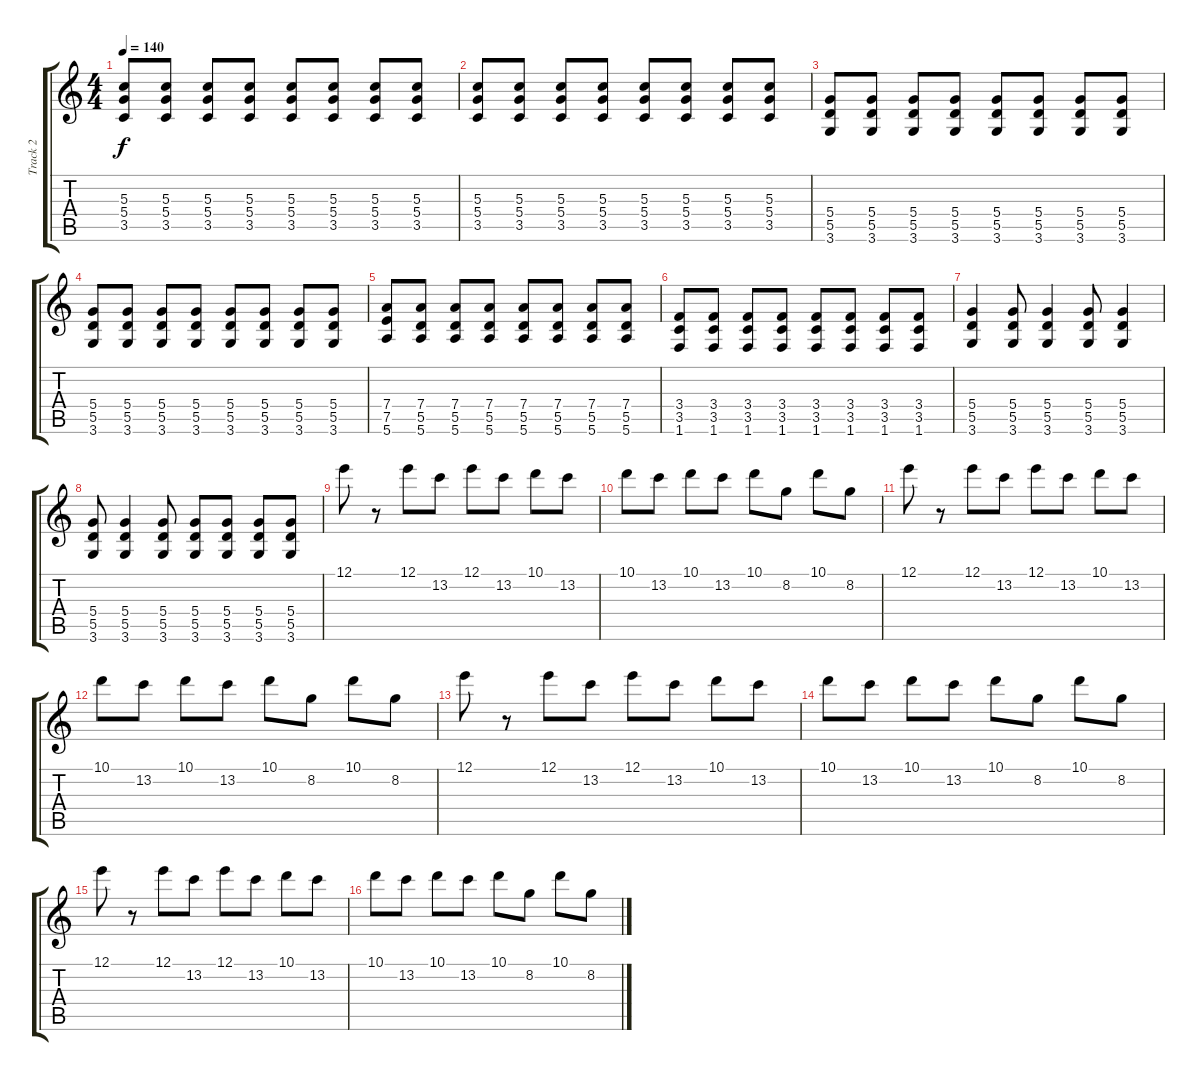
\track ("Track 2" "Track 2") {instrument distortionguitar}
\staff {score tabs}
\tuning (E4 B3 G3 D3 A2 E2) {hide}
\ts (4 4)
\tempo 140
\clef g2
\ks c
(5.3 5.4 3.5).8{dy f instrument acousticguitarnylon} (5.3 5.4 3.5).8 (5.3 5.4 3.5).8 (5.3 5.4 3.5).8 (5.3 5.4 3.5).8 (5.3 5.4 3.5).8 (5.3 5.4 3.5).8 (5.3 5.4 3.5).8 |
(5.3 5.4 3.5).8{instrument acousticguitarnylon} (5.3 5.4 3.5).8 (5.3 5.4 3.5).8 (5.3 5.4 3.5).8 (5.3 5.4 3.5).8 (5.3 5.4 3.5).8 (5.3 5.4 3.5).8 (5.3 5.4 3.5).8 |
(5.4 5.5 3.6).8 (5.4 5.5 3.6).8 (5.4 5.5 3.6).8 (5.4 5.5 3.6).8 (5.4 5.5 3.6).8 (5.4 5.5 3.6).8 (5.4 5.5 3.6).8 (5.4 5.5 3.6).8 |
(5.4 5.5 3.6).8 (5.4 5.5 3.6).8 (5.4 5.5 3.6).8 (5.4 5.5 3.6).8 (5.4 5.5 3.6).8 (5.4 5.5 3.6).8 (5.4 5.5 3.6).8 (5.4 5.5 3.6).8 |
(7.4 7.5 5.6).8 (7.4 5.5 5.6).8 (7.4 5.5 5.6).8 (7.4 5.5 5.6).8 (7.4 5.5 5.6).8 (7.4 5.5 5.6).8 (7.4 5.5 5.6).8 (7.4 5.5 5.6).8 |
(3.4 3.5 1.6).8 (3.4 3.5 1.6).8 (3.4 3.5 1.6).8 (3.4 3.5 1.6).8 (3.4 3.5 1.6).8 (3.4 3.5 1.6).8 (3.4 3.5 1.6).8 (3.4 3.5 1.6).8 |
(5.4 5.5 3.6).4{instrument distortionguitar} (5.4 5.5 3.6).8 (5.4 5.5 3.6).4 (5.4 5.5 3.6).8 (5.4 5.5 3.6).4 |
(5.4 5.5 3.6).8 (5.4 5.5 3.6).4 (5.4 5.5 3.6).8 (5.4 5.5 3.6).8 (5.4 5.5 3.6).8 (5.4 5.5 3.6).8 (5.4 5.5 3.6).8 |
12.1.8 r.8 12.1.8 13.2.8 12.1.8 13.2.8 10.1.8 13.2.8 |
10.1.8 13.2.8 10.1.8 13.2.8 10.1.8 8.2.8 10.1.8 8.2.8 |
12.1.8 r.8 12.1.8 13.2.8 12.1.8 13.2.8 10.1.8 13.2.8 |
10.1.8 13.2.8 10.1.8 13.2.8 10.1.8 8.2.8 10.1.8 8.2.8 |
12.1.8 r.8 12.1.8 13.2.8 12.1.8 13.2.8 10.1.8 13.2.8 |
10.1.8 13.2.8 10.1.8 13.2.8 10.1.8 8.2.8 10.1.8 8.2.8 |
12.1.8 r.8 12.1.8 13.2.8 12.1.8 13.2.8 10.1.8 13.2.8 |
10.1.8 13.2.8 10.1.8 13.2.8 10.1.8 8.2.8 10.1.8 8.2.8
